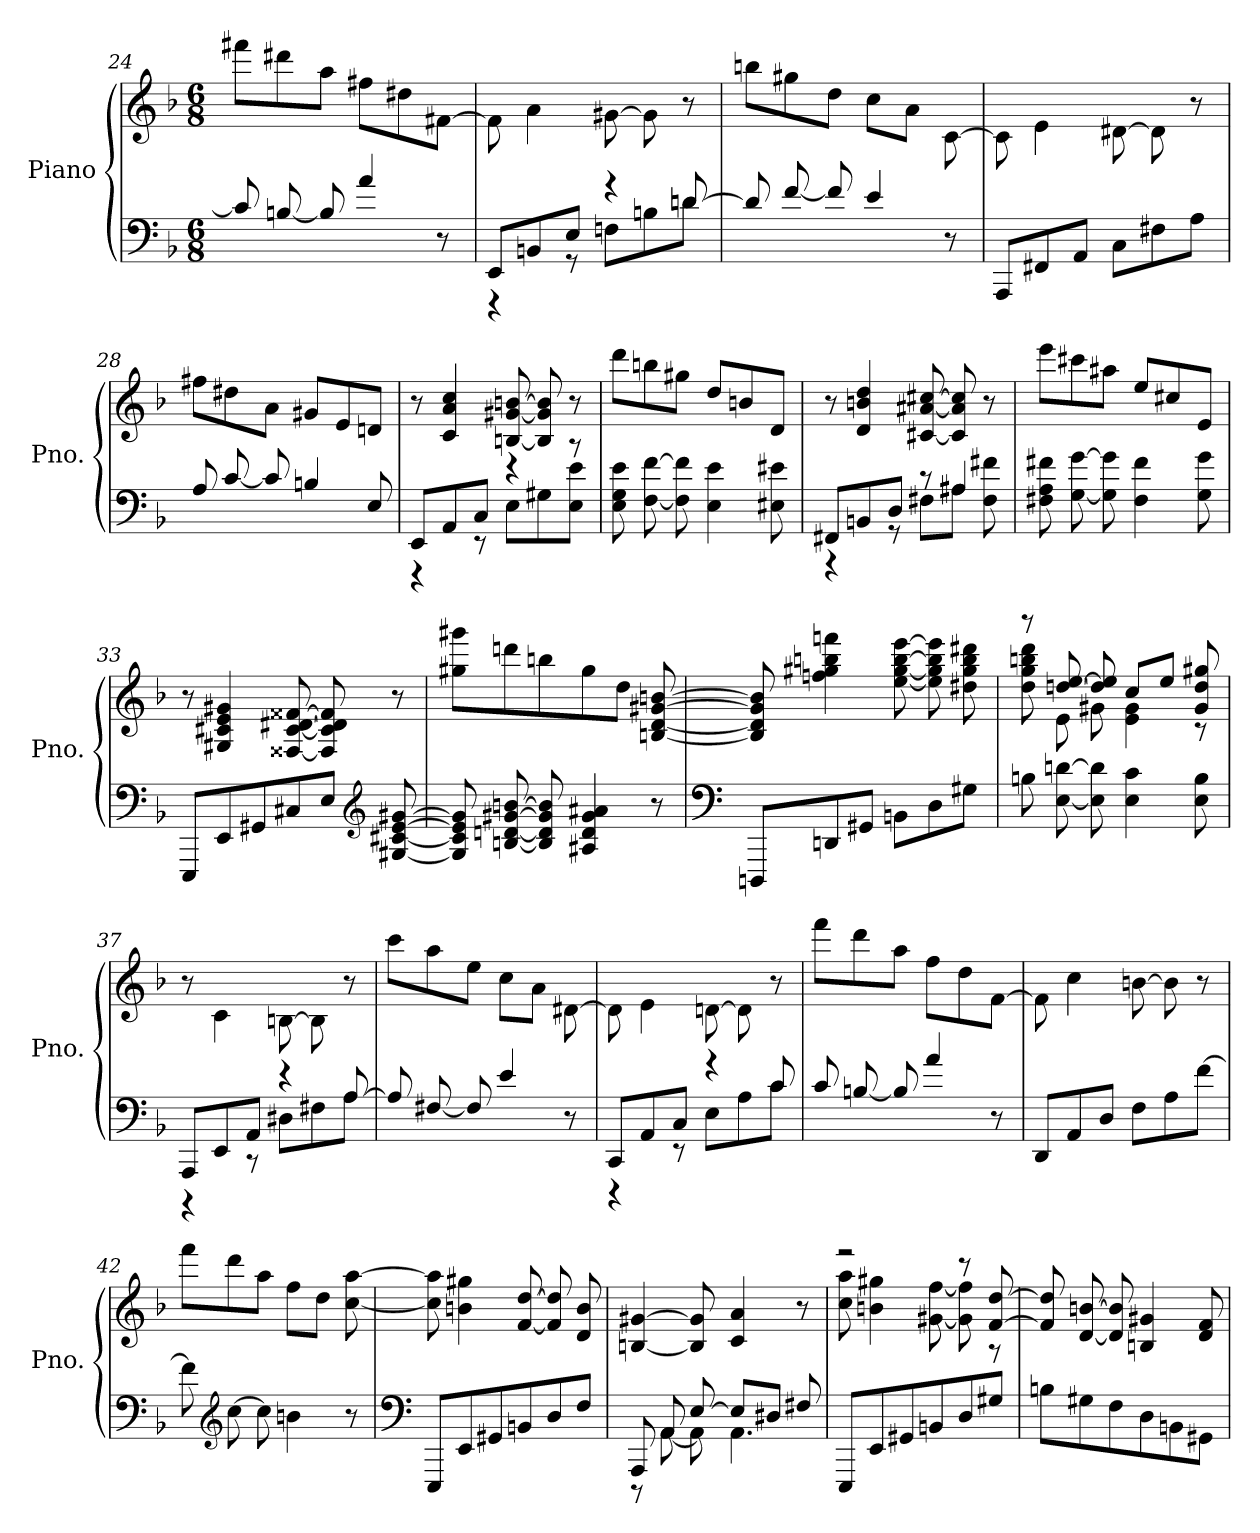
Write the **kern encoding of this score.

**kern	**kern
*part1	*part1
*staff2	*staff1
*I"Piano	*
*I'Pno.	*
*clefF4	*clefG2
*k[b-]	*k[b-]
*M6/8	*M6/8
=24	=24
8c/]	8fff#X\L
[8Bn/	8ddd#X\
8B/]	8aa\J
4a/	8ff#X\L
.	8dd#X\
8r	[8f#X\J
!!LO:LB:g=z
=25	=25
*^	*
8EE/L	4r	8f#\]
8BBn/	.	4a\
8E/J	8r	.
4r	8Fn\L	[8g#X\
.	8Bn\	8g#\]
[8dn/	8dn\J	8r
*v	*v	*
=26	=26
8d/]	8bbn\L
[8f/	8gg#X\
8f/]	8dd\J
4e/	8cc\L
.	8a\J
8r	[8c\
=27	=27
8AAA/L	8c\]
8FF#X/	4e\
8AA/J	.
8C\L	[8d#X\
8F#X\	8d#\]
8A\J	8r
=28	=28
8A/	8ff#X\L
[8c/	8dd#X\
8c/]	8a\J
4Bn/	8g#X/L
.	8e/
8E/	8dn/J
!!LO:LB:g=z
=29	=29
*^	*
8EE/L	4r	8r
8AA/	.	4c/ 4a/ 4cc/
8C/J	8r	.
4r	8E\L	[8Bn/ [8g#X/ [8bn/
.	8G#X\	8B/] 8g#/] 8b/]
8r	8E\ 8e\J	8r
*v	*v	*
=30	=30
8E\ 8G\ 8e\	8ddd\L
[8F\ [8f\	8bbn\
8F\] 8f\]	8gg#X\J
4E\ 4e\	8dd/L
.	8bn/
8E#X\ 8e#X\	8d/J
=31	=31
*^	*
8FF#X/L	4r	8r
8BBn/	.	4d/ 4bn/ 4dd/
8D/J	8r	.
8r	8F#X\L	[8c#X/ [8a#X/ [8cc#X/
4A#X/	8A#\J	8c#/] 8a#/] 8cc#/]
.	8F#\ 8f#X\	8r
*v	*v	*
=32	=32
8F#X\ 8A\ 8f#X\	8eee\L
[8G\ [8g\	8ccc#X\
8G\] 8g\]	8aa#X\J
4F#\ 4f#\	8ee/L
.	8cc#X/
8G\ 8g\	8e/J
!!LO:LB:g=z
=33	=33
8EEE/L	8r
8EE/	4G#X/ 4c#X/ 4e/ 4g#X/
8GG#X/	.
8C#X/	[8F##X/ [8c#/ [8d#X/ [8f##X/
8E/J	8F##/] 8c#/] 8d#/] 8f##/]
*clefG2	*
[8G#X/ [8c#X/ [8e/ [8g#X/	8r
=34	=34
8G#/] 8c#/] 8e/] 8g#/]	8gg#X\ 8ggg#X\L
[8Bn/ [8dn/ [8g#X/ [8bn/	8dddn\
8B/] 8dn/] 8g#/] 8b/]	8bbn\
4A#X/ 4d/ 4g#/ 4a#X/	8gg#\
.	8dd\J
8r	[8Bn/ [8d/ [8g#X/ [8bn/
=35	=35
*clefF4	*
8DDDn/L	8B/] 8d/] 8g#/] 8b/]
8DDn/	4ffn\ 4gg#X\ 4bbn\ 4fffn\
8GG#X/J	.
8BBn\L	[8ee\ [8gg#\ [8bb\ [8eee\
8D\	8ee\] 8gg#\] 8bb\] 8eee\]
8G#X\J	8dd#X\ 8gg#\ 8bb\ 8ddd#X\
!!LO:PB:g=z
=36	=36
*	*^
8Bn\	8r	8dd\ 8gg\ 8bbn\ 8ddd\
[8E\ [8dn\	[8ddn/ [8ee/	8e\
8E\] 8dn\]	8ddn/] 8ee/]	8g#X\
4E\ 4c\	8cc/L	4e\ 4g#\
.	8ee/J	.
8E\ 8B\	8g#/ 8dd/ 8gg#X/	8r
*	*v	*v
=37	=37
*^	*
8AAA/L	4r	8r
8EE/	.	4c\
8AA/J	8r	.
4r	8D#X\L	[8Bn\
.	8F#X\	8B\]
[8A/	8A\J	8r
*v	*v	*
=38	=38
8A/]	8ccc\L
[8F#X/	8aa\
8F#/]	8ee\J
4e/	8cc\L
.	8a\J
8r	[8d#X\
=39	=39
*^	*
8CC/L	4r	8d#\]
8AA/	.	4e\
8C/J	8r	.
4r	8E\L	[8dn\
.	8A\	8dn\]
8c/	8c\J	8r
*v	*v	*
!!LO:LB:g=z
=40	=40
8c/	8fff\L
[8Bn/	8ddd\
8B/]	8aa\J
4a/	8ff\L
.	8dd\
8r	[8f\J
=41	=41
8DD/L	8f\]
8AA/	4cc\
8D/J	.
8F\L	[8bn\
8A\	8b\]
[8f\J	8r
=42	=42
8f\]	8fff\L
*clefG2	*
[8cc\	8ddd\
8cc\]	8aa\J
4bn\	8ff\L
.	8dd\J
8r	[8cc\ [8aa\
=43	=43
*clefF4	*
8EEE/L	8cc\] 8aa\]
8EE/	4bn\ 4gg#X\
8GG#X/	.
8BBn/	[8f/ [8dd/
8D/	8f/] 8dd/]
8F/J	8d/ 8b/
!!LO:LB:g=z
=44	=44
*^	*
8AAA/	8r	[4Bn/ [4g#X/
8AA/	[8AA\	.
[8E/	8AA\]	8B/] 8g#/]
8E/L]	4.AA\	4c/ 4a/
8D#X/J	.	.
8F#X/	.	8r
*v	*v	*
=45	=45
*	*^
8EEE/L	2r	8cc\ 8aa\
8EE/	.	4bn\ 4gg#X\
8GG#X/	.	.
8BBn/	.	[8g#X\ [8ff\
8D/	8r	8g#\] 8ff\]
8G#X/J	[8f/ [8dd/	8r
*	*v	*v
=46	=46
8Bn\L	8f/] 8dd/]
8G#X\	[8d/ [8bn/
8F\	8d/] 8b/]
8D\	4Bn/ 4g#X/
8BBn\	.
8GG#X\J	8d/ 8f/
=	=
*-	*-
